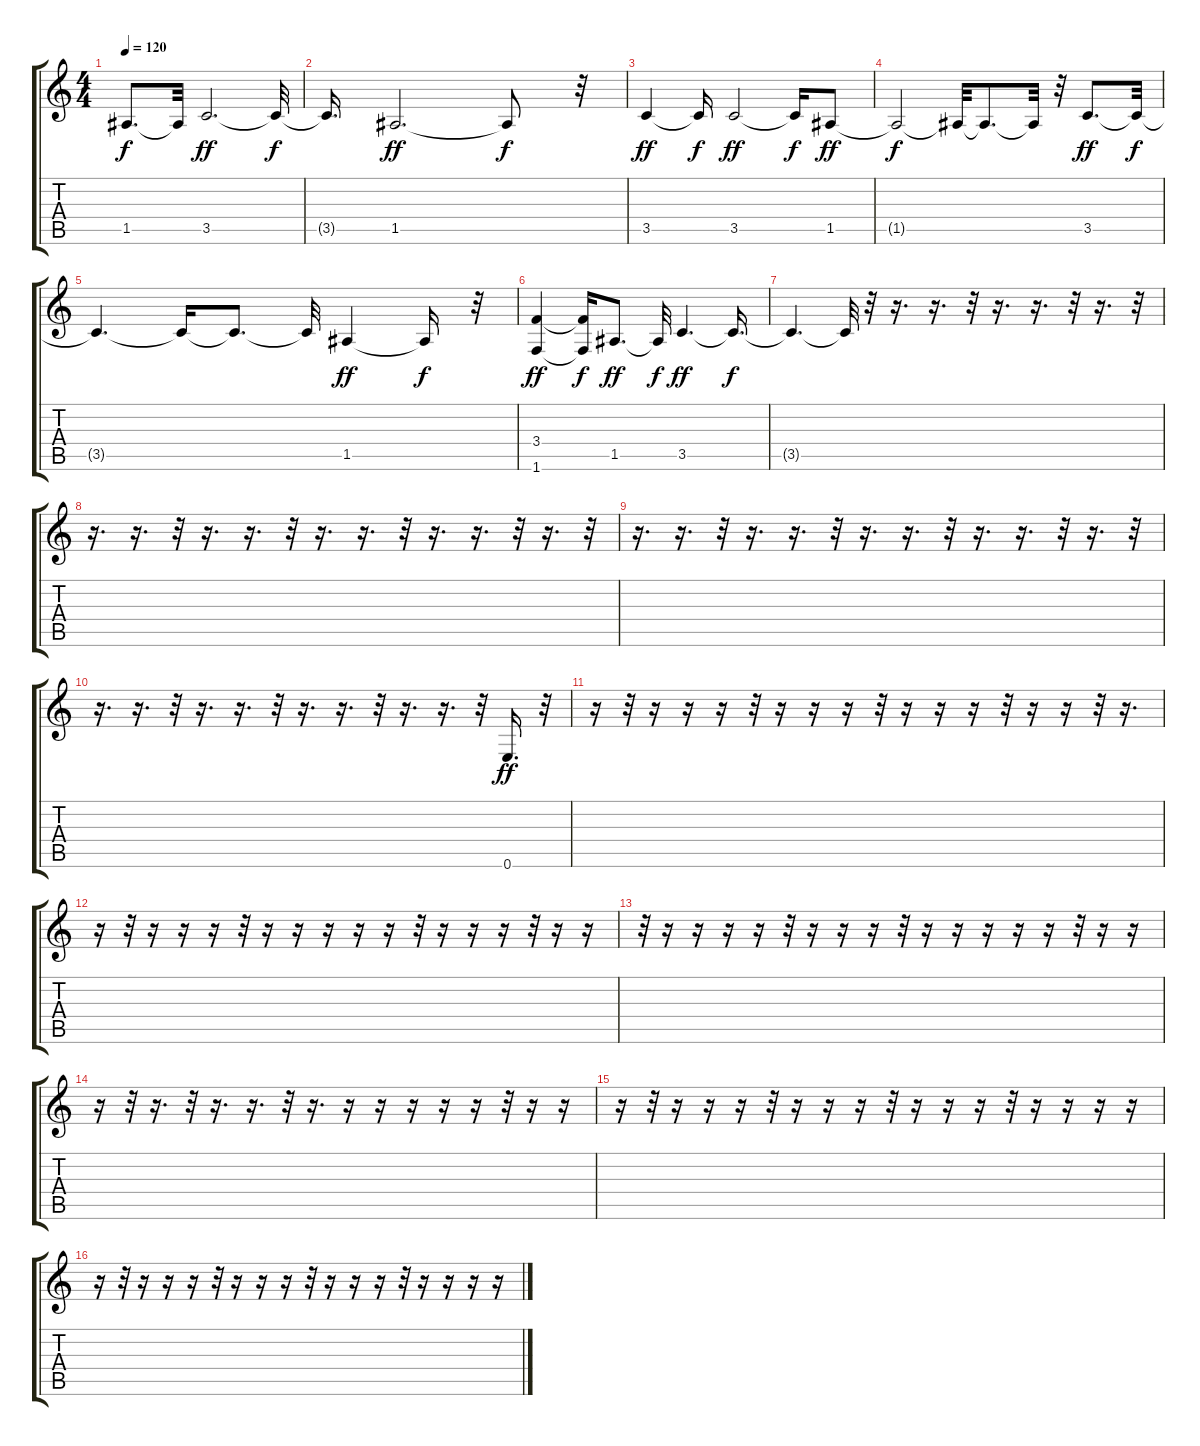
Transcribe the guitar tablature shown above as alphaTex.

\track "" {instrument synthbass2}
\staff {score tabs}
\tuning (E4 B3 G3 D3 A2 E2) {hide}
\ts (4 4)
\tempo 120
\clef g2
\ks c
1.5{t}.8{d dy f} 1.5{t}.32 3.5.2{d dy ff} 3.5{t}.32{dy f} |
3.5{t}.16{d} 1.5.2{d dy ff} 1.5{t}.8{dy f} r.32 |
3.5.4{dy ff} 3.5{t}.16{dy f} 3.5.2{dy ff} 3.5{t}.16{dy f} 1.5.8{dy ff} |
1.5{t}.2{dy f} 1.5{t}.32 1.5{t}.8{d} 1.5{t}.32 r.32 3.5.8{d dy ff} 3.5{t}.32{dy f} |
3.5{t}.4{d} 3.5{t}.16 3.5{t}.8{d} 3.5{t}.32 1.5.4{dy ff} 1.5{t}.16{dy f} r.32 |
(3.4 1.6).4{dy ff} (3.4{t} 1.6{t}).16{dy f} 1.5.8{d dy ff} 1.5{t}.32{dy f} 3.5.4{d dy ff} 3.5{t}.16{d dy f} |
3.5{t}.4{d} 3.5{t}.32 r.32 r.16{d} r.16{d} r.32 r.16{d} r.16{d} r.32 r.16{d} r.32 |
r.16{d} r.16{d} r.32 r.16{d} r.16{d} r.32 r.16{d} r.16{d} r.32 r.16{d} r.16{d} r.32 r.16{d} r.32 |
r.16{d} r.16{d} r.32 r.16{d} r.16{d} r.32 r.16{d} r.16{d} r.32 r.16{d} r.16{d} r.32 r.16{d} r.32 |
r.16{d} r.16{d} r.32 r.16{d} r.16{d} r.32 r.16{d} r.16{d} r.32 r.16{d} r.16{d} r.32 0.6.16{d dy ff} r.32 |
r.16 r.32 r.16 r.16 r.16 r.32 r.16 r.16 r.16 r.32 r.16 r.16 r.16 r.32 r.16 r.16 r.32 r.16{d} |
r.16 r.32 r.16 r.16 r.16 r.32 r.16 r.16 r.16 r.16 r.16 r.32 r.16 r.16 r.16 r.32 r.16 r.16 |
r.32 r.16 r.16 r.16 r.16 r.32 r.16 r.16 r.16 r.32 r.16 r.16 r.16 r.16 r.16 r.32 r.16 r.16 |
r.16 r.32 r.16{d} r.32 r.16{d} r.16{d} r.32 r.16{d} r.16 r.16 r.16 r.16 r.16 r.32 r.16 r.16 |
r.16 r.32 r.16 r.16 r.16 r.32 r.16 r.16 r.16 r.32 r.16 r.16 r.16 r.32 r.16 r.16 r.16 r.16 |
r.16 r.32 r.16 r.16 r.16 r.32 r.16 r.16 r.16 r.32 r.16 r.16 r.16 r.32 r.16 r.16 r.16 r.16
